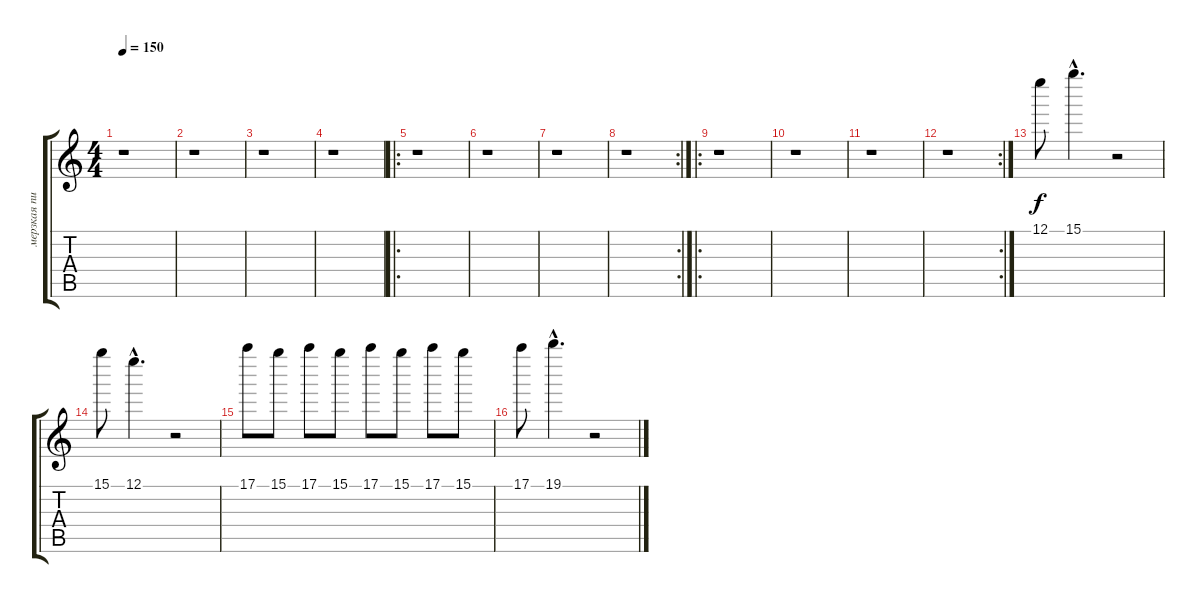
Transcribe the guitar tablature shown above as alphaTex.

\track ("мерзкая пищалка" "мерзкая пи") {instrument overdrivenguitar}
\staff {score tabs}
\tuning (E5 B4 G4 D4 A3 E3) {hide}
\ts (4 4)
\tempo 150
\clef g2
\ks c
r.1{dy f} |
r.1 |
r.1 |
r.1 |
\ro
r.1 |
r.1 |
r.1 |
\rc 2
r.1 |
\ro
r.1 |
r.1 |
r.1 |
\rc 2
r.1 |
12.1.8 15.1{hac}.4{d} r.2 |
15.1.8 12.1{hac}.4{d} r.2 |
17.1.8 15.1.8 17.1.8 15.1.8 17.1.8 15.1.8 17.1.8 15.1.8 |
17.1.8 19.1{hac}.4{d} r.2
